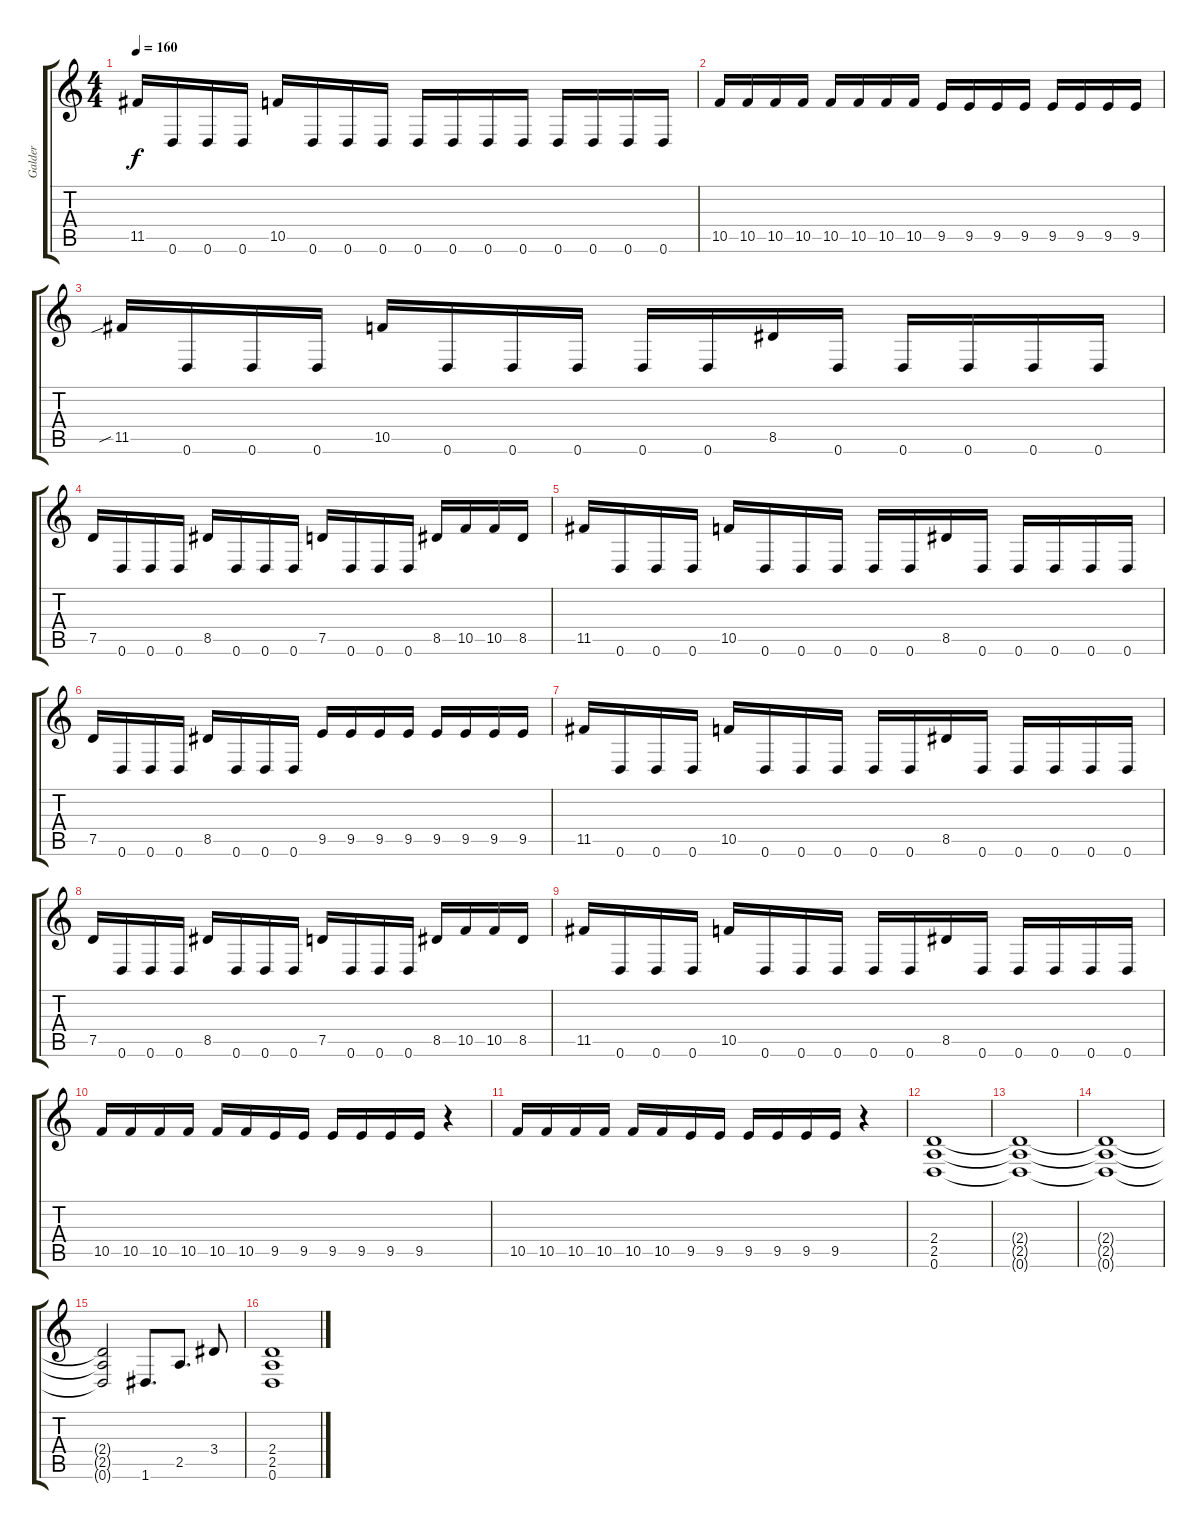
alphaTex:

\track ("Galder" "Galder") {instrument distortionguitar}
\staff {score tabs}
\tuning (D4 A3 F3 C3 G2 D2) {hide}
\ts (4 4)
\tempo 160
\clef g2
\ks c
11.5.16{dy f} 0.6.16 0.6.16 0.6.16 10.5.16 0.6.16 0.6.16 0.6.16 0.6.16 0.6.16 0.6.16 0.6.16 0.6.16 0.6.16 0.6.16 0.6.16 |
10.5.16 10.5.16 10.5.16 10.5.16 10.5.16 10.5.16 10.5.16 10.5.16 9.5.16 9.5.16 9.5.16 9.5.16 9.5.16 9.5.16 9.5.16 9.5.16 |
11.5{sib}.16 0.6.16 0.6.16 0.6.16 10.5.16 0.6.16 0.6.16 0.6.16 0.6.16 0.6.16 8.5.16 0.6.16 0.6.16 0.6.16 0.6.16 0.6.16 |
7.5.16 0.6.16 0.6.16 0.6.16 8.5.16 0.6.16 0.6.16 0.6.16 7.5.16 0.6.16 0.6.16 0.6.16 8.5.16 10.5.16 10.5.16 8.5.16 |
11.5.16 0.6.16 0.6.16 0.6.16 10.5.16 0.6.16 0.6.16 0.6.16 0.6.16 0.6.16 8.5.16 0.6.16 0.6.16 0.6.16 0.6.16 0.6.16 |
7.5.16 0.6.16 0.6.16 0.6.16 8.5.16 0.6.16 0.6.16 0.6.16 9.5.16 9.5.16 9.5.16 9.5.16 9.5.16 9.5.16 9.5.16 9.5.16 |
11.5.16 0.6.16 0.6.16 0.6.16 10.5.16 0.6.16 0.6.16 0.6.16 0.6.16 0.6.16 8.5.16 0.6.16 0.6.16 0.6.16 0.6.16 0.6.16 |
7.5.16 0.6.16 0.6.16 0.6.16 8.5.16 0.6.16 0.6.16 0.6.16 7.5.16 0.6.16 0.6.16 0.6.16 8.5.16 10.5.16 10.5.16 8.5.16 |
11.5.16 0.6.16 0.6.16 0.6.16 10.5.16 0.6.16 0.6.16 0.6.16 0.6.16 0.6.16 8.5.16 0.6.16 0.6.16 0.6.16 0.6.16 0.6.16 |
10.5.16 10.5.16 10.5.16 10.5.16 10.5.16 10.5.16 9.5.16 9.5.16 9.5.16 9.5.16 9.5.16 9.5.16 r.4 |
10.5.16 10.5.16 10.5.16 10.5.16 10.5.16 10.5.16 9.5.16 9.5.16 9.5.16 9.5.16 9.5.16 9.5.16 r.4 |
(2.4 2.5 0.6).1 |
(2.4{t} 2.5{t} 0.6{t}).1 |
(2.4{t} 2.5{t} 0.6{t}).1 |
(2.4{t} 2.5{t} 0.6{t}).2 1.6.8{d} 2.5.8{d} 3.4.8 |
(2.4 2.5 0.6).1
